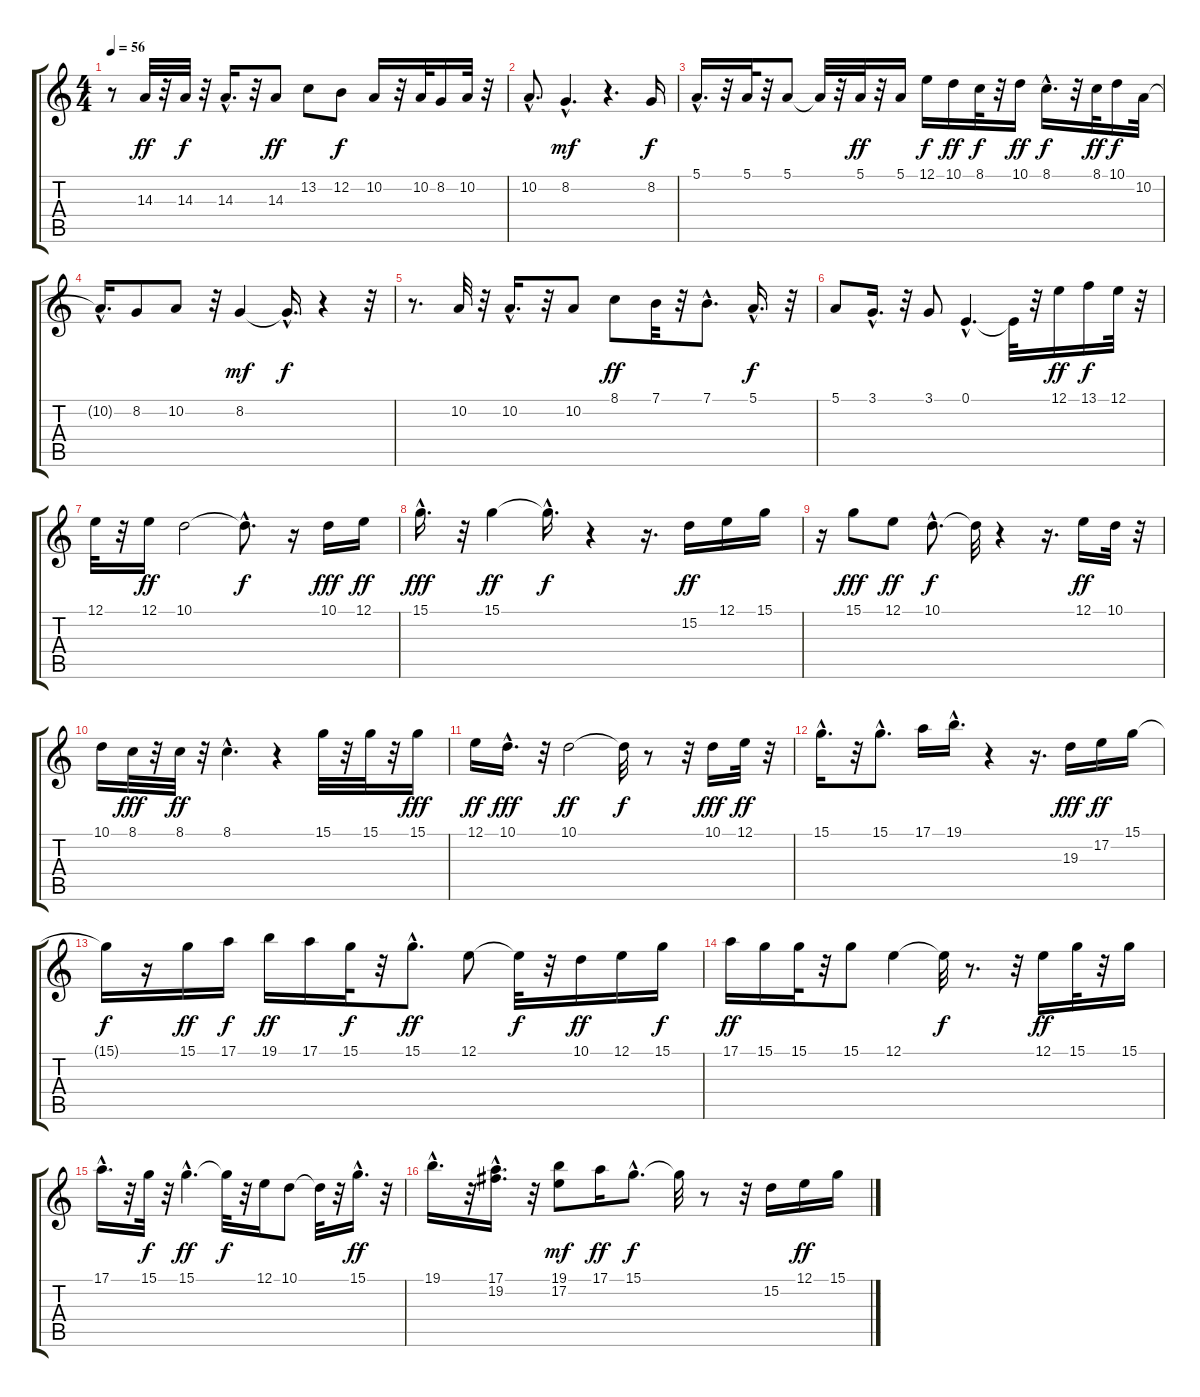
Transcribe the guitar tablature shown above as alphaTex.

\track "" {instrument flute}
\staff {score tabs}
\tuning (E4 B3 G3 D3 A2 E2) {hide}
\ts (4 4)
\tempo 56
\clef g2
\ks c
r.8{dy f} 14.3.32{dy ff} r.32 14.3.32{dy f} r.32 14.3{hac}.16{d} r.32 14.3.8{dy ff} 13.2.8 12.2.8{dy f} 10.2.16 r.32 10.2.32 8.2.16 10.2.32 r.32 |
10.2{hac}.8{d} 8.2{hac}.4{d dy mf} r.4{d} 8.2.16{dy f} |
5.1{hac}.16{d} r.32 5.1.32 r.32 5.1.8 5.1{t}.32 r.32 5.1.32{dy ff} r.32 5.1.16 12.1.16{dy f} 10.1.16{dy ff} 8.1.32{dy f} r.32 10.1.16{dy ff} 8.1{hac}.16{d dy f} r.32 8.1.32{dy ff} 10.1.16{dy f} 10.2.32 |
10.2{hac t}.16{d} 8.2.8 10.2.8 r.32 8.2.4{dy mf} 8.2{hac t}.16{d dy f} r.4 r.32 |
r.8{d} 10.2.32 r.32 10.2{hac}.16{d} r.32 10.2.8 8.1.8{dy ff} 7.1.32 r.32 7.1{hac}.8{d} 5.1{hac}.16{d dy f} r.32 |
5.1.8 3.1{hac}.16{d} r.32 3.1.8 0.1{hac}.4{d} 0.1{t}.32 r.32 12.1.16{dy ff} 13.1.16{dy f} 12.1.32 r.32 |
12.1.32 r.32 12.1.16{dy ff} 10.1.2 10.1{hac t}.8{d dy f} r.16 10.1.16{dy fff} 12.1.16{dy ff} |
15.1{hac}.16{d dy fff} r.32 15.1.4{dy ff} 15.1{hac t}.16{d dy f} r.4 r.16{d} 15.2.16{dy ff} 12.1.16 15.1.16 |
r.16 15.1.8{dy fff} 12.1.8{dy ff} 10.1{hac}.8{d dy f} 10.1{t}.32 r.4 r.16{d} 12.1.16{dy ff} 10.1.32 r.32 |
10.1.16 8.1.32{dy fff} r.32 8.1.32{dy ff} r.32 8.1{hac}.4{d} r.4 15.1.32 r.32 15.1.32 r.32 15.1.16{dy fff} |
12.1.16{dy ff} 10.1{hac}.16{d dy fff} r.32 10.1.2{dy ff} 10.1{t}.32{dy f} r.8 r.32 10.1.16{dy fff} 12.1.32{dy ff} r.32 |
15.1{hac}.16{d} r.32 15.1{hac}.8{d} 17.1.16 19.1{hac}.16{d} r.4 r.16{d} 19.3.16{dy fff} 17.2.16{dy ff} 15.1.16 |
15.1{t}.16{dy f} r.16 15.1.16{dy ff} 17.1.16{dy f} 19.1.16{dy ff} 17.1.16 15.1.32{dy f} r.32 15.1{hac}.8{d dy ff} 12.1.8 12.1{t}.32{dy f} r.32 10.1.16{dy ff} 12.1.16 15.1.16{dy f} |
17.1.16{dy ff} 15.1.16 15.1.32 r.32 15.1.8 12.1.4 12.1{t}.32{dy f} r.8{d} r.32 12.1.16{dy ff} 15.1.32 r.32 15.1.16 |
17.1{hac}.16{d} r.32 15.1.32{dy f} r.32 15.1{hac}.4{d dy ff} 15.1{t}.32{dy f} r.32 12.1.16 10.1.8 10.1{t}.32 r.32 15.1{hac}.16{d dy ff} r.32 |
19.1{hac}.16{d} r.32 (17.1 19.2{hac}).16{d} r.32 (19.1 17.2).8{dy mf} 17.1.16{dy ff} 15.1{hac}.8{d dy f} 15.1{t}.32 r.8 r.32 15.2.16 12.1.16{dy ff} 15.1.16
